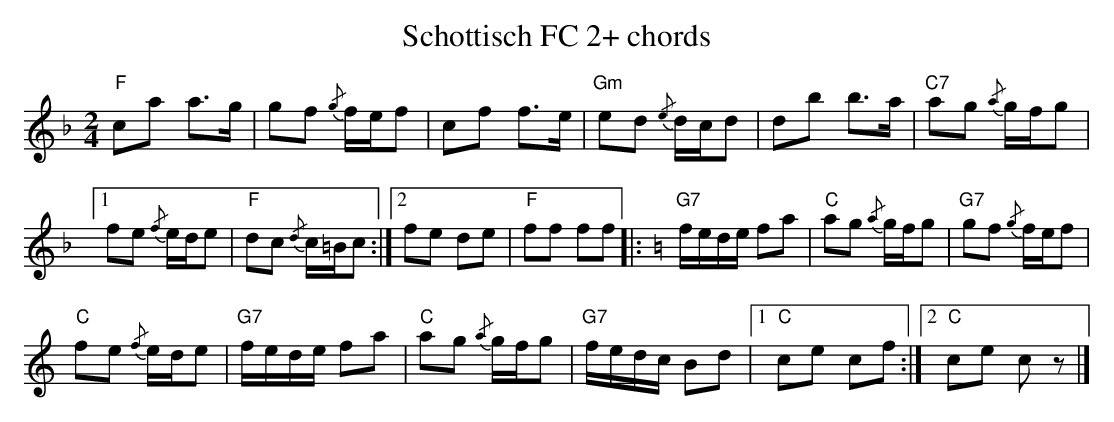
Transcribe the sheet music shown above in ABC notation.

X:1
T:Schottisch FC 2+ chords
M:2/4
L:1/8
K:Fmaj%%MIDI gchordon
"F"ca a>g | gf {/g}f/2e/2f | cf f>e | "Gm"ed {/e}d/2c/2d | db b>a | "C7"ag {/a}g/2f/2g |1
fe {/f}e/2d/2e | "F"dc {/d}c/2=B/2c :|2 fe de | "F"ff ff |: [K:Cmaj] "G7"f/2e/2d/2e/2 fa | "C"ag {/a}g/2f/2g | "G7"gf {/g}f/2e/2f |
"C"fe {/f}e/2d/2e | "G7"f/2e/2d/2e/2 fa | "C"ag {/a}g/2f/2g | "G7"f/2e/2d/2c/2 Bd |1 "C"ce cf :|2 "C"ce cz |]
